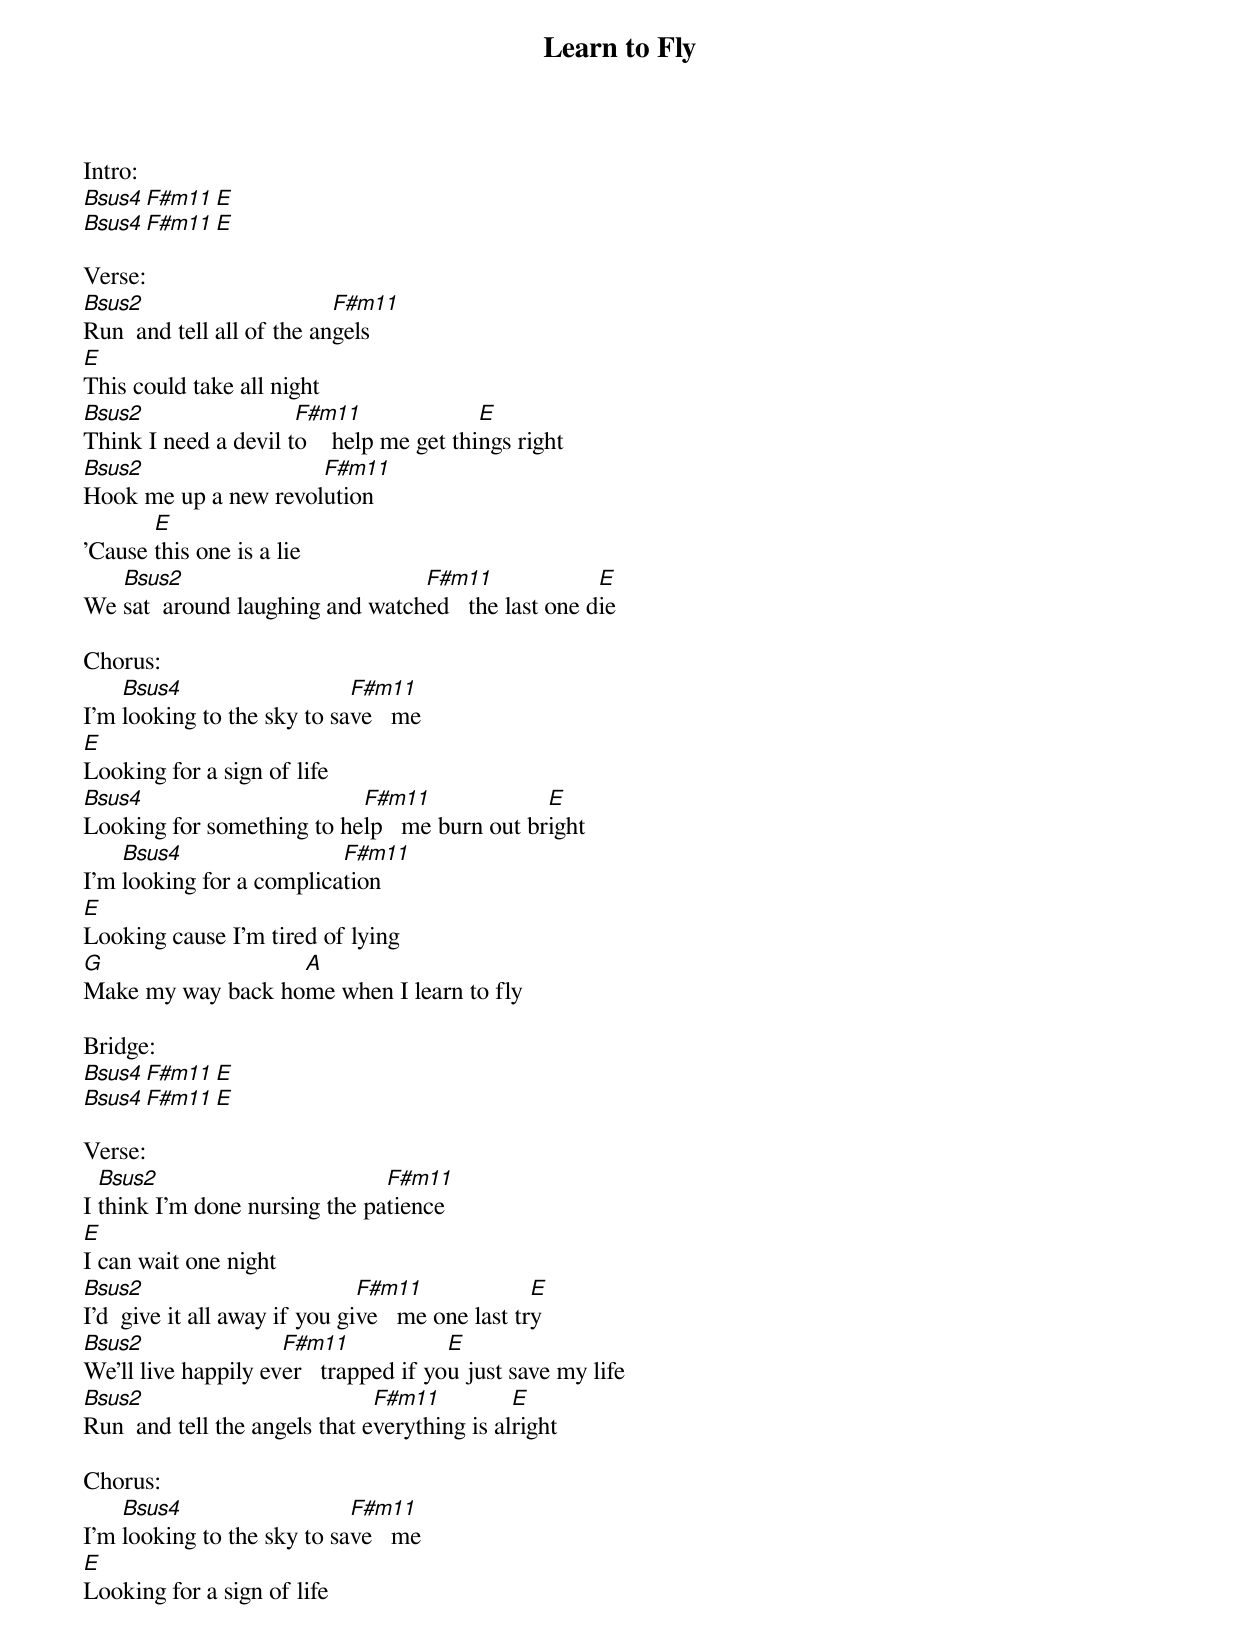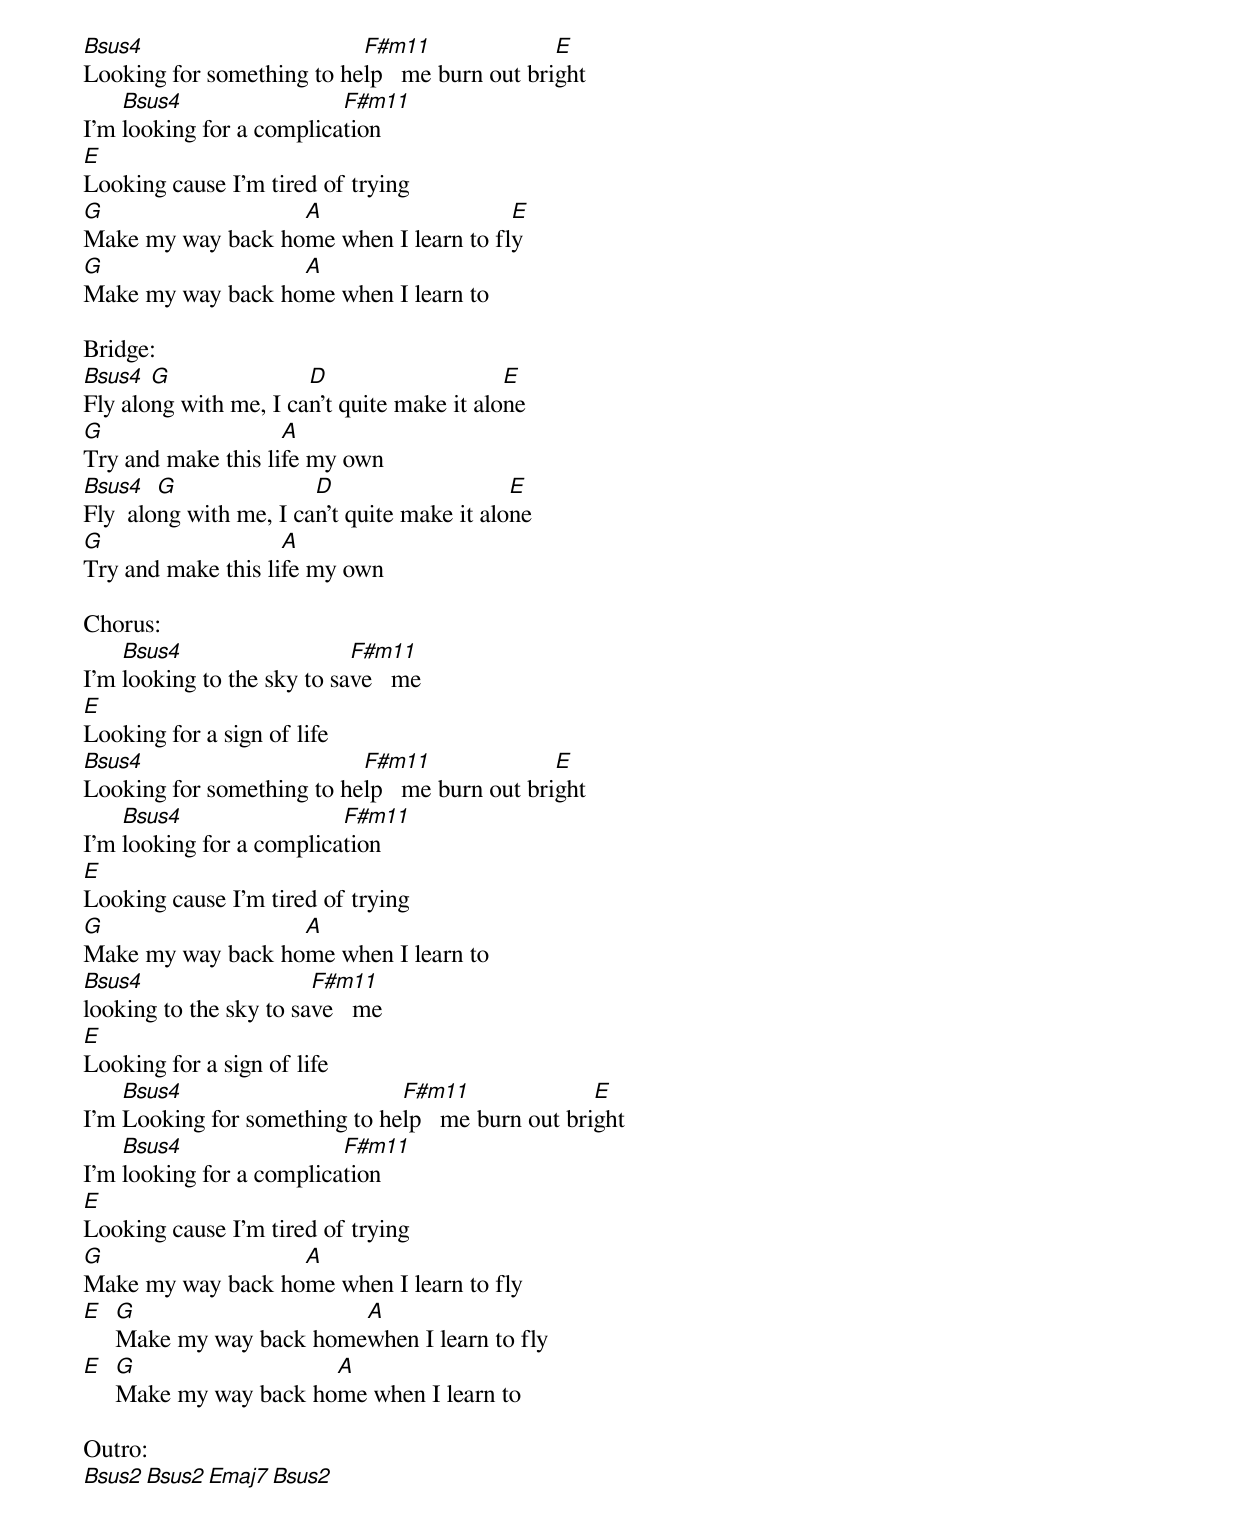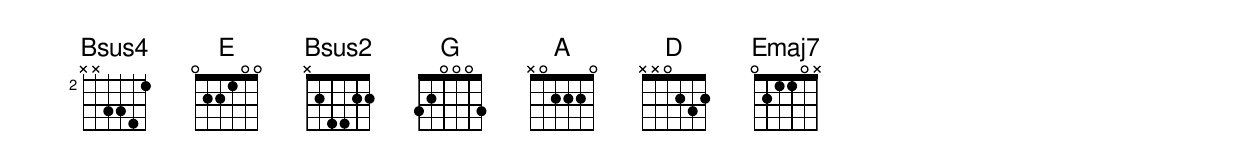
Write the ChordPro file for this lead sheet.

{title:Learn to Fly}
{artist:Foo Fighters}
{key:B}
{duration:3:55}
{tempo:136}
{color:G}

Intro:
[Bsus4][F#m11][E]
[Bsus4][F#m11][E]

Verse:
[Bsus2]Run  and tell all of the an[F#m11]gels
[E]This could take all night
[Bsus2]Think I need a devil t[F#m11]o    help me get thi[E]ngs right
[Bsus2]Hook me up a new revol[F#m11]ution
'Cause [E]this one is a lie
We [Bsus2]sat  around laughing and watch[F#m11]ed   the last one d[E]ie

Chorus:
I'm [Bsus4]looking to the sky to sa[F#m11]ve   me
[E]Looking for a sign of life
[Bsus4]Looking for something to he[F#m11]lp   me burn out br[E]ight
I'm [Bsus4]looking for a complica[F#m11]tion
[E]Looking cause I'm tired of lying
[G]Make my way back ho[A]me when I learn to fly

Bridge:
[Bsus4][F#m11][E]
[Bsus4][F#m11][E]

Verse:
I [Bsus2]think I'm done nursing the pa[F#m11]tience
[E]I can wait one night
[Bsus2]I'd  give it all away if you gi[F#m11]ve   me one last tr[E]y
[Bsus2]We'll live happily ev[F#m11]er   trapped if yo[E]u just save my life
[Bsus2]Run  and tell the angels that e[F#m11]verything is al[E]right

Chorus:
I'm [Bsus4]looking to the sky to sa[F#m11]ve   me
[E]Looking for a sign of life
[Bsus4]Looking for something to he[F#m11]lp   me burn out bri[E]ght
I'm [Bsus4]looking for a complica[F#m11]tion
[E]Looking cause I'm tired of trying
[G]Make my way back ho[A]me when I learn to fl[E]y
[G]Make my way back ho[A]me when I learn to

Bridge:
[Bsus4]Fly alo[G]ng with me, I ca[D]n't quite make it alo[E]ne
[G]Try and make this li[A]fe my own
[Bsus4]Fly  alo[G]ng with me, I ca[D]n't quite make it alo[E]ne
[G]Try and make this li[A]fe my own

Chorus:
I'm [Bsus4]looking to the sky to sa[F#m11]ve   me
[E]Looking for a sign of life
[Bsus4]Looking for something to he[F#m11]lp   me burn out bri[E]ght
I'm [Bsus4]looking for a complica[F#m11]tion
[E]Looking cause I'm tired of trying
[G]Make my way back ho[A]me when I learn to
[Bsus4]looking to the sky to sa[F#m11]ve   me
[E]Looking for a sign of life
I'm [Bsus4]Looking for something to he[F#m11]lp   me burn out bri[E]ght
I'm [Bsus4]looking for a complica[F#m11]tion
[E]Looking cause I'm tired of trying
[G]Make my way back ho[A]me when I learn to fly
[E]  [G]Make my way back home[A]when I learn to fly
[E]  [G]Make my way back ho[A]me when I learn to

Outro:
[Bsus2][Bsus2][Emaj7][Bsus2]
